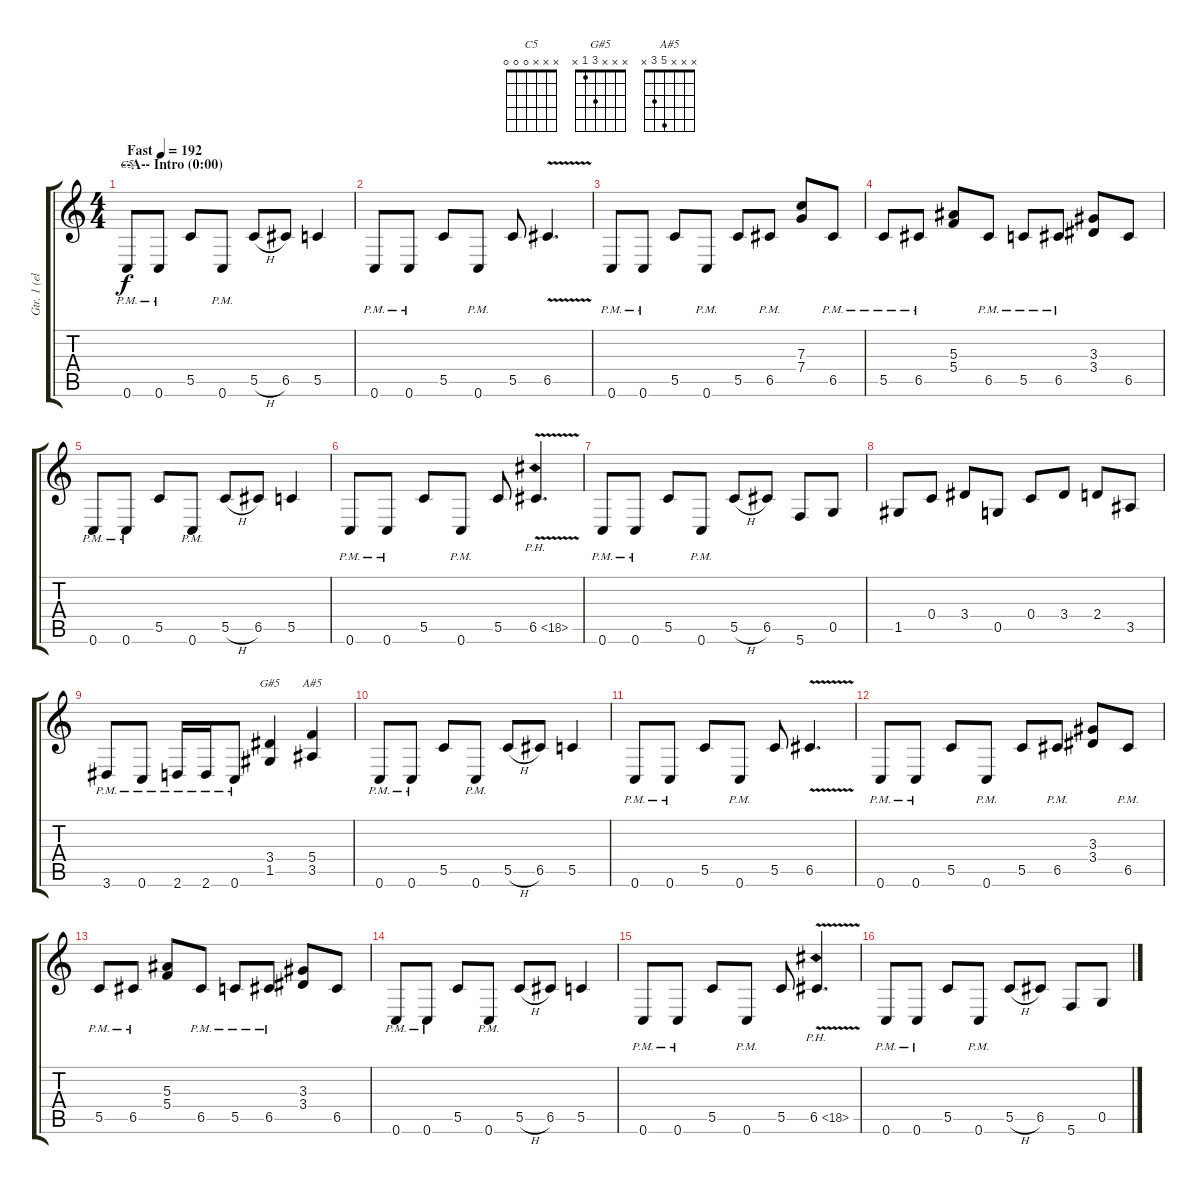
\track ("Gtr. 1 (elec. w/dist.) [Alexi Laiho]" "Gtr. 1 (el") {instrument distortionguitar}
\staff {score tabs}
\tuning (D4 A3 F3 C3 G2 C2) {hide}
\chord ("C5" x x x 0 0 0)
\chord ("G#5" x x x 3 1 x)
\chord ("A#5" x x x 5 3 x)
\ts (4 4)
\section ("" "--A-- Intro (0:00)")
\tempo (192 "Fast")
\clef g2
\ks c
0.6{pm}.8{ch "C5" dy f instrument distortionguitar} 0.6{pm}.8 5.5.8 0.6{pm}.8 5.5{h}.8 6.5.8 5.5.4 |
0.6{pm}.8 0.6{pm}.8 5.5.8 0.6{pm}.8 5.5.8 6.5{v}.4{d} |
0.6{pm}.8 0.6{pm}.8 5.5.8 0.6{pm}.8 5.5.8 6.5{pm}.8 (7.3 7.4).8 6.5{pm}.8 |
5.5{pm}.8 6.5{pm}.8 (5.3 5.4).8 6.5{pm}.8 5.5{pm}.8 6.5{pm}.8 (3.3 3.4).8 6.5.8 |
0.6{pm}.8 0.6{pm}.8 5.5.8 0.6{pm}.8 5.5{h}.8 6.5.8 5.5.4 |
0.6{pm}.8 0.6{pm}.8 5.5.8 0.6{pm}.8 5.5.8 6.5{ph 12 v}.4{d} |
0.6{pm}.8 0.6{pm}.8 5.5.8 0.6{pm}.8 5.5{h}.8 6.5.8 5.6.8 0.5.8 |
1.5.8 0.4.8 3.4.8 0.5.8 0.4.8 3.4.8 2.4.8 3.5.8 |
3.6{pm}.8 0.6{pm}.8 2.6{pm}.16 2.6{pm}.16 0.6{pm}.8 (3.4 1.5).4{ch "G#5"} (5.4 3.5).4{ch "A#5"} |
0.6{pm}.8 0.6{pm}.8 5.5.8 0.6{pm}.8 5.5{h}.8 6.5.8 5.5.4 |
0.6{pm}.8 0.6{pm}.8 5.5.8 0.6{pm}.8 5.5.8 6.5{v}.4{d} |
0.6{pm}.8 0.6{pm}.8 5.5.8 0.6{pm}.8 5.5.8 6.5{pm}.8 (3.3 3.4).8 6.5{pm}.8 |
5.5{pm}.8 6.5{pm}.8 (5.3 5.4).8 6.5{pm}.8 5.5{pm}.8 6.5{pm}.8 (3.3 3.4).8 6.5.8 |
0.6{pm}.8 0.6{pm}.8 5.5.8 0.6{pm}.8 5.5{h}.8 6.5.8 5.5.4 |
0.6{pm}.8 0.6{pm}.8 5.5.8 0.6{pm}.8 5.5.8 6.5{ph 12 v}.4{d} |
0.6{pm}.8 0.6{pm}.8 5.5.8 0.6{pm}.8 5.5{h}.8 6.5.8 5.6.8 0.5.8
